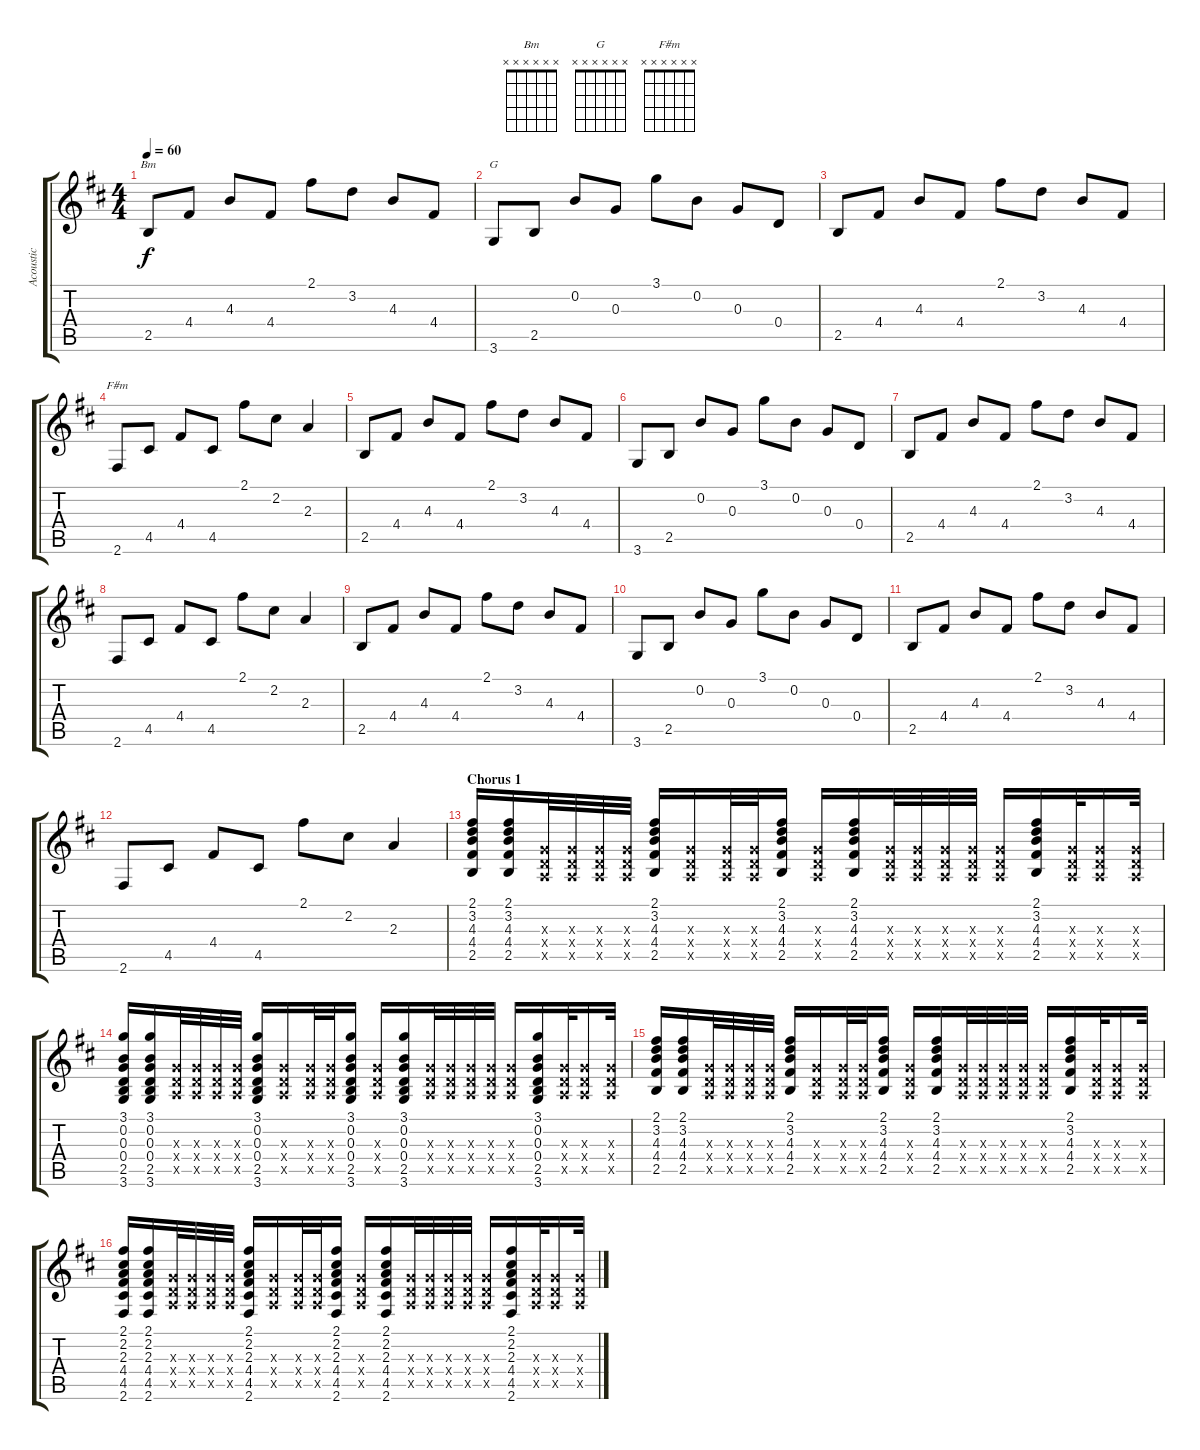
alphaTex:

\track ("Acoustic" "Acoustic") {instrument acousticguitarsteel}
\staff {score tabs}
\tuning (E4 B3 G3 D3 A2 E2) {hide}
\chord ("Bm" x x x x x x)
\chord ("G" x x x x x x)
\chord ("F#m" x x x x x x)
\ts (4 4)
\tempo 60
\clef g2
\ks bminor
2.5.8{ch "Bm" dy f} 4.4.8 4.3.8 4.4.8 2.1.8 3.2.8 4.3.8 4.4.8 |
3.6.8{ch "G"} 2.5.8 0.2.8 0.3.8 3.1.8 0.2.8 0.3.8 0.4.8 |
2.5.8 4.4.8 4.3.8 4.4.8 2.1.8 3.2.8 4.3.8 4.4.8 |
2.6.8{ch "F#m"} 4.5.8 4.4.8 4.5.8 2.1.8 2.2.8 2.3.4 |
2.5.8 4.4.8 4.3.8 4.4.8 2.1.8 3.2.8 4.3.8 4.4.8 |
3.6.8 2.5.8 0.2.8 0.3.8 3.1.8 0.2.8 0.3.8 0.4.8 |
2.5.8 4.4.8 4.3.8 4.4.8 2.1.8 3.2.8 4.3.8 4.4.8 |
2.6.8 4.5.8 4.4.8 4.5.8 2.1.8 2.2.8 2.3.4 |
2.5.8 4.4.8 4.3.8 4.4.8 2.1.8 3.2.8 4.3.8 4.4.8 |
3.6.8 2.5.8 0.2.8 0.3.8 3.1.8 0.2.8 0.3.8 0.4.8 |
2.5.8 4.4.8 4.3.8 4.4.8 2.1.8 3.2.8 4.3.8 4.4.8 |
2.6.8 4.5.8 4.4.8 4.5.8 2.1.8 2.2.8 2.3.4 |
\section ("" "Chorus 1")
(2.1 3.2 4.3 4.4 2.5).16{volume 10} (2.1 3.2 4.3 4.4 2.5).16 (0.3{x} 0.4{x} 0.5{x}).32 (0.3{x} 0.4{x} 0.5{x}).32 (0.3{x} 0.4{x} 0.5{x}).32 (0.3{x} 0.4{x} 0.5{x}).32 (2.1 3.2 4.3 4.4 2.5).16 (0.3{x} 0.4{x} 0.5{x}).16 (0.3{x} 0.4{x} 0.5{x}).32 (0.3{x} 0.4{x} 0.5{x}).32 (2.1 3.2 4.3 4.4 2.5).16 (0.3{x} 0.4{x} 0.5{x}).16 (2.1 3.2 4.3 4.4 2.5).16 (0.3{x} 0.4{x} 0.5{x}).32 (0.3{x} 0.4{x} 0.5{x}).32 (0.3{x} 0.4{x} 0.5{x}).32 (0.3{x} 0.4{x} 0.5{x}).32 (0.3{x} 0.4{x} 0.5{x}).16 (2.1 3.2 4.3 4.4 2.5).16 (0.3{x} 0.4{x} 0.5{x}).32 (0.3{x} 0.4{x} 0.5{x}).16 (0.3{x} 0.4{x} 0.5{x}).32 |
(3.1 0.2 0.3 0.4 2.5 3.6).16 (3.1 0.2 0.3 0.4 2.5 3.6).16 (0.3{x} 0.4{x} 0.5{x}).32 (0.3{x} 0.4{x} 0.5{x}).32 (0.3{x} 0.4{x} 0.5{x}).32 (0.3{x} 0.4{x} 0.5{x}).32 (3.1 0.2 0.3 0.4 2.5 3.6).16 (0.3{x} 0.4{x} 0.5{x}).16 (0.3{x} 0.4{x} 0.5{x}).32 (0.3{x} 0.4{x} 0.5{x}).32 (3.1 0.2 0.3 0.4 2.5 3.6).16 (0.3{x} 0.4{x} 0.5{x}).16 (3.1 0.2 0.3 0.4 2.5 3.6).16 (0.3{x} 0.4{x} 0.5{x}).32 (0.3{x} 0.4{x} 0.5{x}).32 (0.3{x} 0.4{x} 0.5{x}).32 (0.3{x} 0.4{x} 0.5{x}).32 (0.3{x} 0.4{x} 0.5{x}).16 (3.1 0.2 0.3 0.4 2.5 3.6).16 (0.3{x} 0.4{x} 0.5{x}).32 (0.3{x} 0.4{x} 0.5{x}).16 (0.3{x} 0.4{x} 0.5{x}).32 |
(2.1 3.2 4.3 4.4 2.5).16 (2.1 3.2 4.3 4.4 2.5).16 (0.3{x} 0.4{x} 0.5{x}).32 (0.3{x} 0.4{x} 0.5{x}).32 (0.3{x} 0.4{x} 0.5{x}).32 (0.3{x} 0.4{x} 0.5{x}).32 (2.1 3.2 4.3 4.4 2.5).16 (0.3{x} 0.4{x} 0.5{x}).16 (0.3{x} 0.4{x} 0.5{x}).32 (0.3{x} 0.4{x} 0.5{x}).32 (2.1 3.2 4.3 4.4 2.5).16 (0.3{x} 0.4{x} 0.5{x}).16 (2.1 3.2 4.3 4.4 2.5).16 (0.3{x} 0.4{x} 0.5{x}).32 (0.3{x} 0.4{x} 0.5{x}).32 (0.3{x} 0.4{x} 0.5{x}).32 (0.3{x} 0.4{x} 0.5{x}).32 (0.3{x} 0.4{x} 0.5{x}).16 (2.1 3.2 4.3 4.4 2.5).16 (0.3{x} 0.4{x} 0.5{x}).32 (0.3{x} 0.4{x} 0.5{x}).16 (0.3{x} 0.4{x} 0.5{x}).32 |
(2.1 2.2 2.3 4.4 4.5 2.6).16 (2.1 2.2 2.3 4.4 4.5 2.6).16 (0.3{x} 0.4{x} 0.5{x}).32 (0.3{x} 0.4{x} 0.5{x}).32 (0.3{x} 0.4{x} 0.5{x}).32 (0.3{x} 0.4{x} 0.5{x}).32 (2.1 2.2 2.3 4.4 4.5 2.6).16 (0.3{x} 0.4{x} 0.5{x}).16 (0.3{x} 0.4{x} 0.5{x}).32 (0.3{x} 0.4{x} 0.5{x}).32 (2.1 2.2 2.3 4.4 4.5 2.6).16 (0.3{x} 0.4{x} 0.5{x}).16 (2.1 2.2 2.3 4.4 4.5 2.6).16 (0.3{x} 0.4{x} 0.5{x}).32 (0.3{x} 0.4{x} 0.5{x}).32 (0.3{x} 0.4{x} 0.5{x}).32 (0.3{x} 0.4{x} 0.5{x}).32 (0.3{x} 0.4{x} 0.5{x}).16 (2.1 2.2 2.3 4.4 4.5 2.6).16 (0.3{x} 0.4{x} 0.5{x}).32 (0.3{x} 0.4{x} 0.5{x}).16 (0.3{x} 0.4{x} 0.5{x}).32
